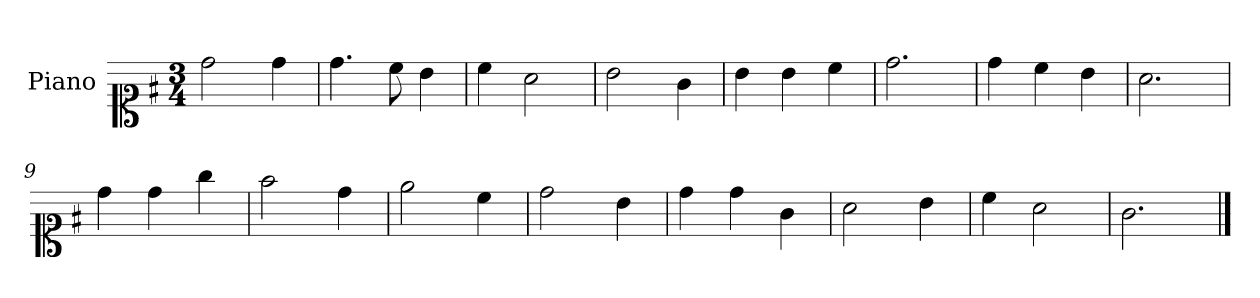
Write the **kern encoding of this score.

**kern
*part1
*staff1
*I"Piano
*I'Pno.
*clefC1
*k[f#]
*M3/4
=1
2dd\
4dd\
=2
4.dd\
8cc\
4b\
=3
4cc\
2a\
=4
2b\
4g\
=5
4b\
4b\
4cc\
=6
2.dd\
=7
4dd\
4cc\
4b\
=8
2.a\
=9
4dd\
4dd\
4gg\
=10
2ff#\
4dd\
=11
2ee\
4cc\
=12
2dd\
4b\
=13
4dd\
4dd\
4g\
=14
2a\
4b\
=15
4cc\
2a\
=16
2.g\
==
*-
